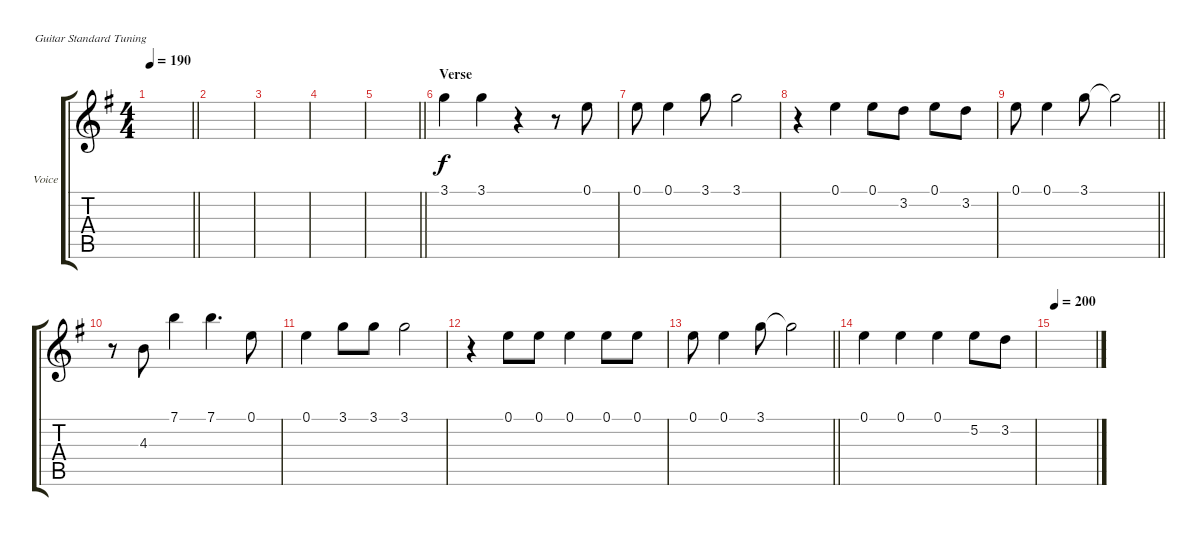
\bracketExtendMode groupsimilarinstruments
\firstSystemTrackNameOrientation horizontal
\otherSystemsTrackNameOrientation horizontal
\track ("Voice" "Voice") {mute instrument acousticguitarsteel}
\staff {score tabs}
\tuning (E4 B3 G3 D3 A2 E2)
\ts (4 4)
\tempo 190
\clef g2
\scale
0.333333
\barLineRight lightlight
\ks g
|
\scale
0.333333 |
\scale
0.333333 |
\scale
0.333333 |
\scale
0.333333
\barLineRight lightlight
|
\section ("" "Verse")
\scale
0.333333 3.1.4 3.1.4 r.4 r.8 0.1.8 |
\scale
0.333333 0.1.8 0.1.4 3.1.8 3.1.2 |
\scale
0.333333 r.4 0.1.4 0.1.8 3.2.8 0.1.8 3.2.8 |
\scale
0.333333
\barLineRight lightlight
0.1.8 0.1.4 3.1.8 3.1{t}.2 |
\scale
0.333333 r.8 4.3.8 7.1.4 7.1.4{d} 0.1.8 |
\scale
0.333333 0.1.4 3.1.8 3.1.8 3.1.2 |
\scale
0.333333 r.4 0.1.8 0.1.8 0.1.4 0.1.8 0.1.8 |
\scale
0.333333
\barLineRight lightlight
0.1.8 0.1.4 3.1.8 3.1{t}.2 |
\scale
0.333333 0.1.4{lyrics (0 "") lyrics (1 "") lyrics (2 "") lyrics (3 "") lyrics (4 "")} 0.1.4{lyrics (0 "") lyrics (1 "") lyrics (2 "") lyrics (3 "") lyrics (4 "")} 0.1.4{lyrics (0 "") lyrics (1 "") lyrics (2 "") lyrics (3 "") lyrics (4 "")} 5.2.8{lyrics (0 "") lyrics (1 "") lyrics (2 "") lyrics (3 "") lyrics (4 "")} 3.2.8{lyrics (0 "") lyrics (1 "") lyrics (2 "") lyrics (3 "") lyrics (4 "")} |
\tempo 200
\scale
0.333333 |
\scale
0.333333
